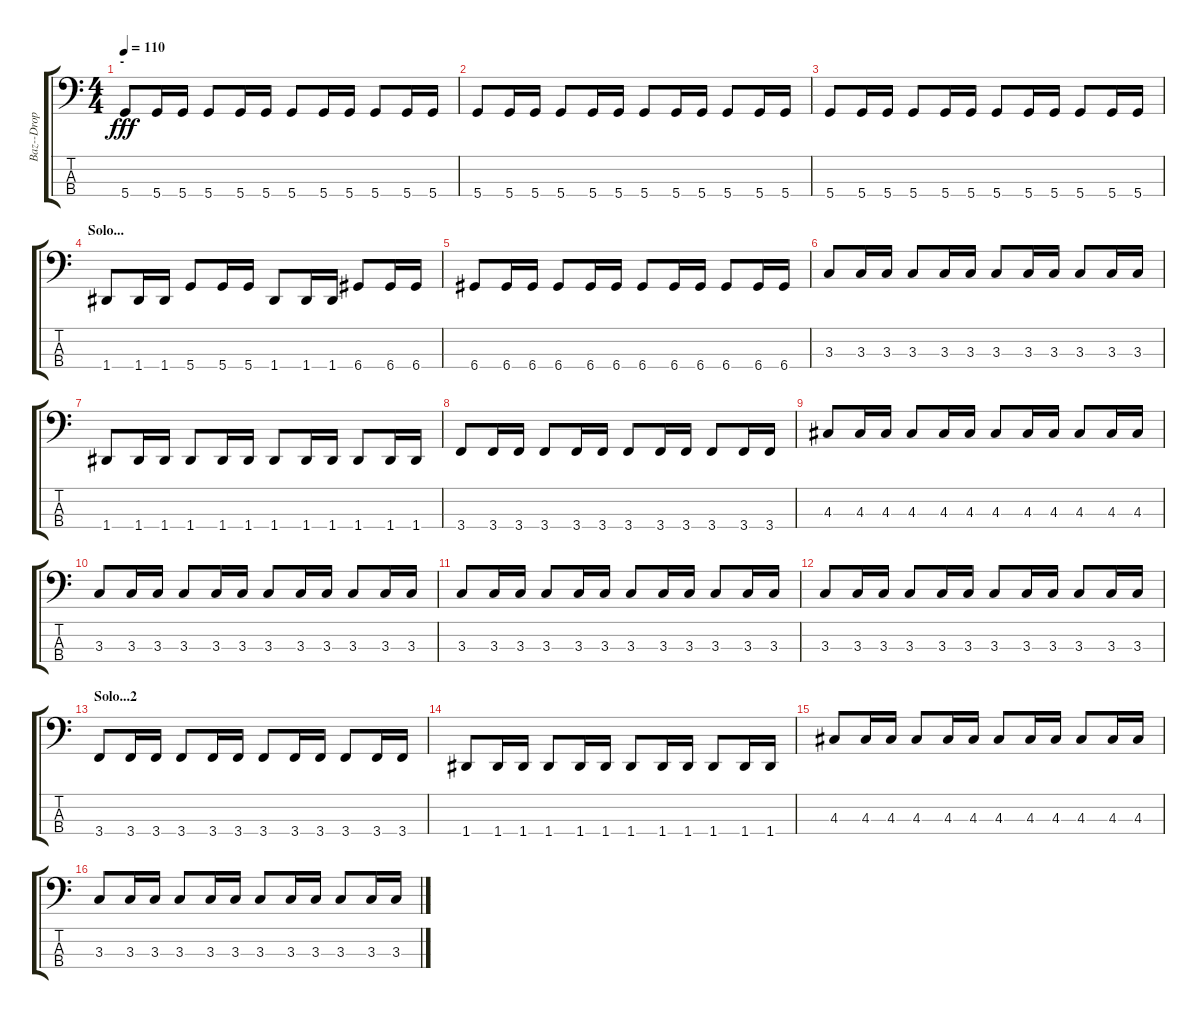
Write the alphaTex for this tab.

\track ("Baz--Drop D" "Baz--Drop ") {instrument synthbass2}
\staff {score tabs}
\tuning (G2 D2 A1 D1) {hide}
\ts (4 4)
\section ("" "-")
\tempo 110
\clef f4
\ks c
5.4.8{dy fff} 5.4.16 5.4.16 5.4.8 5.4.16 5.4.16 5.4.8 5.4.16 5.4.16 5.4.8 5.4.16 5.4.16 |
5.4.8 5.4.16 5.4.16 5.4.8 5.4.16 5.4.16 5.4.8 5.4.16 5.4.16 5.4.8 5.4.16 5.4.16 |
5.4.8 5.4.16 5.4.16 5.4.8 5.4.16 5.4.16 5.4.8 5.4.16 5.4.16 5.4.8 5.4.16 5.4.16 |
\section ("" "Solo...")
1.4.8 1.4.16 1.4.16 5.4.8 5.4.16 5.4.16 1.4.8 1.4.16 1.4.16 6.4.8 6.4.16 6.4.16 |
6.4.8 6.4.16 6.4.16 6.4.8 6.4.16 6.4.16 6.4.8 6.4.16 6.4.16 6.4.8 6.4.16 6.4.16 |
3.3.8 3.3.16 3.3.16 3.3.8 3.3.16 3.3.16 3.3.8 3.3.16 3.3.16 3.3.8 3.3.16 3.3.16 |
1.4.8 1.4.16 1.4.16 1.4.8 1.4.16 1.4.16 1.4.8 1.4.16 1.4.16 1.4.8 1.4.16 1.4.16 |
3.4.8 3.4.16 3.4.16 3.4.8 3.4.16 3.4.16 3.4.8 3.4.16 3.4.16 3.4.8 3.4.16 3.4.16 |
4.3.8 4.3.16 4.3.16 4.3.8 4.3.16 4.3.16 4.3.8 4.3.16 4.3.16 4.3.8 4.3.16 4.3.16 |
3.3.8 3.3.16 3.3.16 3.3.8 3.3.16 3.3.16 3.3.8 3.3.16 3.3.16 3.3.8 3.3.16 3.3.16 |
3.3.8 3.3.16 3.3.16 3.3.8 3.3.16 3.3.16 3.3.8 3.3.16 3.3.16 3.3.8 3.3.16 3.3.16 |
3.3.8 3.3.16 3.3.16 3.3.8 3.3.16 3.3.16 3.3.8 3.3.16 3.3.16 3.3.8 3.3.16 3.3.16 |
\section ("" "Solo...2")
3.4.8 3.4.16 3.4.16 3.4.8 3.4.16 3.4.16 3.4.8 3.4.16 3.4.16 3.4.8 3.4.16 3.4.16 |
1.4.8 1.4.16 1.4.16 1.4.8 1.4.16 1.4.16 1.4.8 1.4.16 1.4.16 1.4.8 1.4.16 1.4.16 |
4.3.8 4.3.16 4.3.16 4.3.8 4.3.16 4.3.16 4.3.8 4.3.16 4.3.16 4.3.8 4.3.16 4.3.16 |
3.3.8 3.3.16 3.3.16 3.3.8 3.3.16 3.3.16 3.3.8 3.3.16 3.3.16 3.3.8 3.3.16 3.3.16
